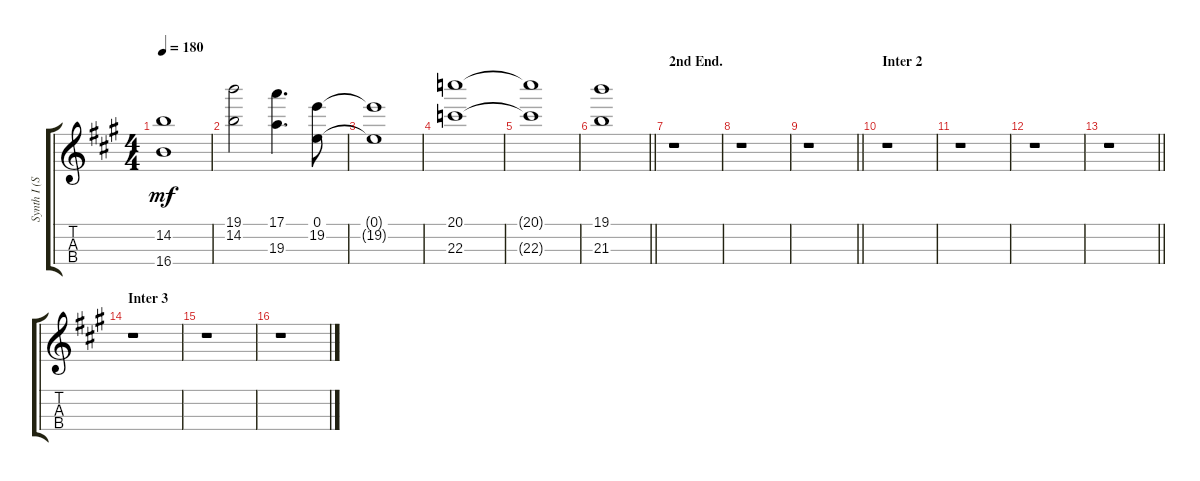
\track ("Synth I (Strings)" "Synth I (S") {instrument violin}
\staff {score tabs}
\tuning (E5 A4 D4 G3) {hide}
\ts (4 4)
\tempo 180
\clef g2
\ks a
(14.2{t} 16.4{t}).1{dy mf} |
(19.1 14.2).2 (17.1 19.3).4{d} (0.1 19.2).8 |
(0.1{t} 19.2{t}).1 |
(20.1 22.3).1 |
(20.1{t} 22.3{t}).1 |
\barLineRight lightlight
(19.1 21.3).1 |
\section ("" "2nd End.")
r.1 |
r.1 |
\barLineRight lightlight
r.1 |
\section ("" "Inter 2")
r.1 |
r.1 |
r.1 |
\barLineRight lightlight
r.1 |
\section ("" "Inter 3")
r.1 |
r.1 |
r.1
